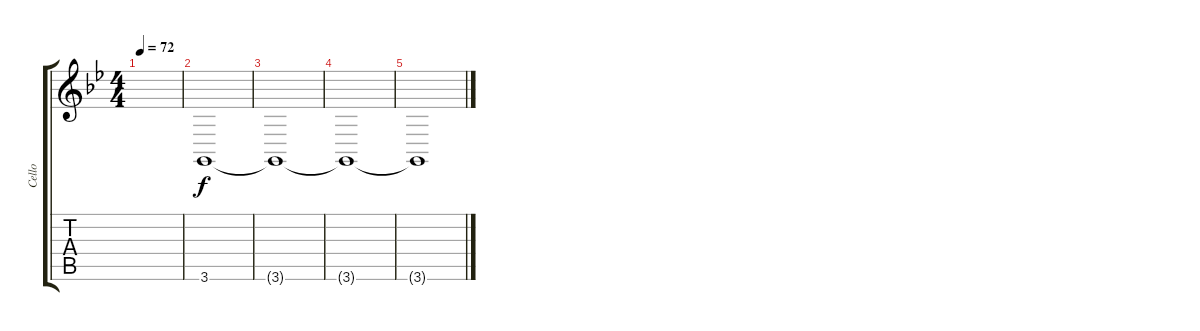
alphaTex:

\track ("Cello" "Cello") {instrument cello}
\staff {score tabs}
\tuning (E4 B3 G3 D3 A2 E2) {hide}
\ts (4 4)
\tempo 72
\clef g2
\ks bb
|
3.6.1 |
3.6{t}.1 |
3.6{t}.1 |
3.6{t}.1
